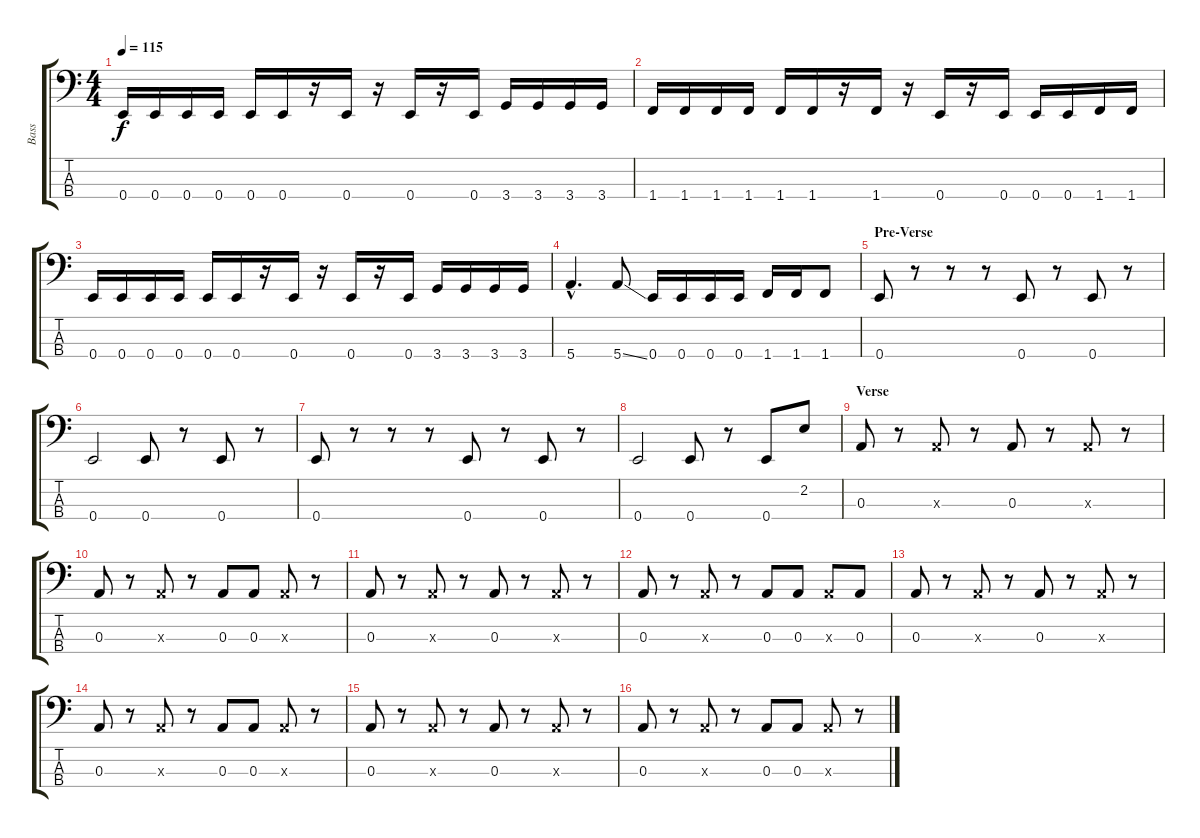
\track ("Bass" "Bass") {instrument fretlessbass}
\staff {score tabs}
\tuning (G2 D2 A1 E1) {hide}
\ts (4 4)
\tempo 115
\clef f4
\ks c
0.4.16{dy f} 0.4.16 0.4.16 0.4.16 0.4.16 0.4.16 r.16 0.4.16 r.16 0.4.16 r.16 0.4.16 3.4.16 3.4.16 3.4.16 3.4.16 |
1.4.16 1.4.16 1.4.16 1.4.16 1.4.16 1.4.16 r.16 1.4.16 r.16 0.4.16 r.16 0.4.16 0.4.16 0.4.16 1.4.16 1.4.16 |
0.4.16 0.4.16 0.4.16 0.4.16 0.4.16 0.4.16 r.16 0.4.16 r.16 0.4.16 r.16 0.4.16 3.4.16 3.4.16 3.4.16 3.4.16 |
5.4{hac}.4{d} 5.4{ss}.8 0.4.16 0.4.16 0.4.16 0.4.16 1.4.16 1.4.16 1.4.8 |
\section ("" "Pre-Verse")
0.4.8 r.8 r.8 r.8 0.4.8 r.8 0.4.8 r.8 |
0.4.2 0.4.8 r.8 0.4.8 r.8 |
0.4.8 r.8 r.8 r.8 0.4.8 r.8 0.4.8 r.8 |
0.4.2 0.4.8 r.8 0.4.8 2.2.8 |
\section ("" "Verse")
0.3.8 r.8 0.3{x}.8 r.8 0.3.8 r.8 0.3{x}.8 r.8 |
0.3.8 r.8 0.3{x}.8 r.8 0.3.8 0.3.8 0.3{x}.8 r.8 |
0.3.8 r.8 0.3{x}.8 r.8 0.3.8 r.8 0.3{x}.8 r.8 |
0.3.8 r.8 0.3{x}.8 r.8 0.3.8 0.3.8 0.3{x}.8 0.3.8 |
0.3.8 r.8 0.3{x}.8 r.8 0.3.8 r.8 0.3{x}.8 r.8 |
0.3.8 r.8 0.3{x}.8 r.8 0.3.8 0.3.8 0.3{x}.8 r.8 |
0.3.8 r.8 0.3{x}.8 r.8 0.3.8 r.8 0.3{x}.8 r.8 |
0.3.8 r.8 0.3{x}.8 r.8 0.3.8 0.3.8 0.3{x}.8 r.8
